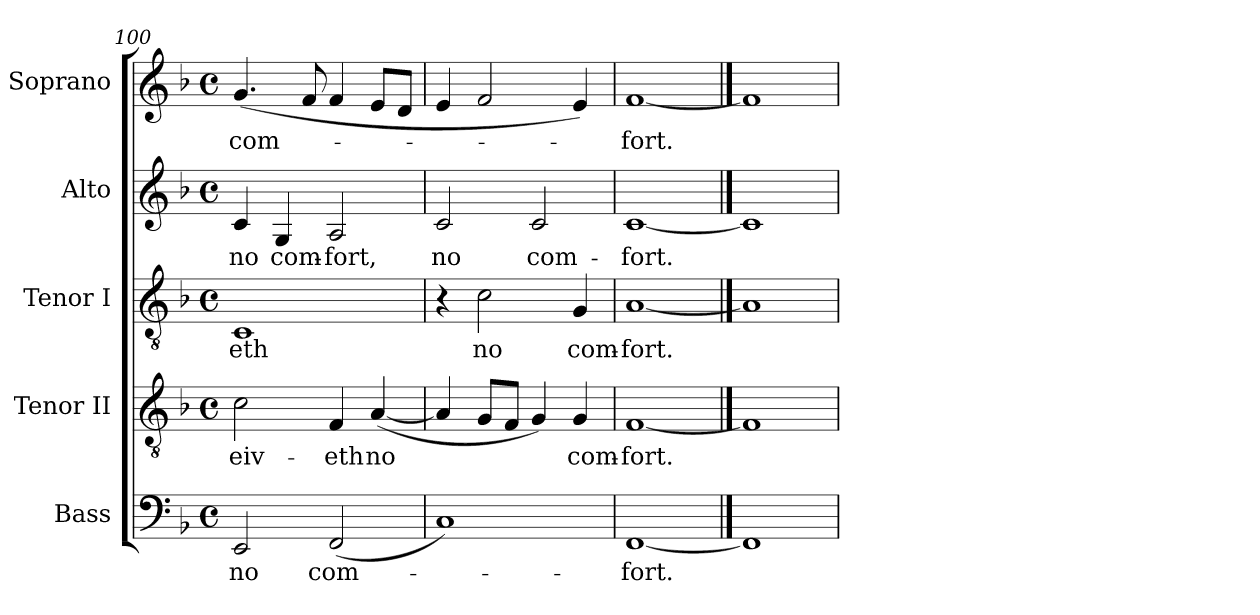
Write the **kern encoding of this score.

**kern	**text	**kern	**text	**kern	**text	**kern	**text	**kern	**text
*part5	*part5	*part4	*part4	*part3	*part3	*part2	*part2	*part1	*part1
*staff5	*staff5	*staff4	*staff4	*staff3	*staff3	*staff2	*staff2	*staff1	*staff1
*I"Bass	*	*I"Tenor II	*	*I"Tenor I	*	*I"Alto	*	*I"Soprano	*
*I'B	*	*I'T II	*	*I'T I	*	*I'A	*	*I'S	*
*clefF4	*	*clefGv2	*	*clefGv2	*	*clefG2	*	*clefG2	*
*k[b-]	*	*k[b-]	*	*k[b-]	*	*k[b-]	*	*k[b-]	*
*F:	*	*F:	*	*F:	*	*F:	*	*F:	*
*M4/4	*	*M4/4	*	*M4/4	*	*M4/4	*	*M4/4	*
*met(c)	*	*met(c)	*	*met(c)	*	*met(c)	*	*met(c)	*
=100	=100	=100	=100	=100	=100	=100	=100	=100	=100
!	!LO:LY:b	!	!LO:LY:b	!	!LO:LY:b	!	!LO:LY:b	!	!LO:LY:b
2EE	no	2c	-eiv-	1C	-eth	4c	no	(<4.g	com-
!	!	!	!	!	!	!	!LO:LY:b	!	!
.	.	.	.	.	.	4G	com-	.	.
.	.	.	.	.	.	.	.	8f	.
!	!LO:LY:b	!	!LO:LY:b	!	!	!	!LO:LY:b	!	!
(<2FF	com-	4F	-eth	.	.	2A	-fort,	4f	.
!	!	!	!LO:LY:b	!	!	!	!	!	!
.	.	(<[4A	no	.	.	.	.	8eL	.
.	.	.	.	.	.	.	.	8dJ	.
=101	=101	=101	=101	=101	=101	=101	=101	=101	=101
!	!	!	!	!	!	!	!LO:LY:b	!	!
1C)	.	4A]	.	4r	.	2c	no	4e	.
!	!	!	!	!	!LO:LY:b	!	!	!	!
.	.	8GL	.	2c	no	.	.	2f	.
.	.	8FJ	.	.	.	.	.	.	.
!	!	!	!	!	!	!	!LO:LY:b	!	!
.	.	4G)	.	.	.	2c	com-	.	.
!	!	!	!LO:LY:b	!	!LO:LY:b	!	!	!	!
.	.	4G	com-	4G	com-	.	.	4e)	.
=102	=102	=102	=102	=102	=102	=102	=102	=102	=102
!	!LO:LY:b	!	!LO:LY:b	!	!LO:LY:b	!	!LO:LY:b	!	!LO:LY:b
[1FF	fort.	[1F	-fort.	[1A	-fort.	[1c	-fort.	[1f	fort.
==103	==103	==103	==103	==103	==103	==103	==103	==103	==103
1FF]	.	1F]	.	1A]	.	1c]	.	1f]	.
=	=	=	=	=	=	=	=	=	=
*-	*-	*-	*-	*-	*-	*-	*-	*-	*-
